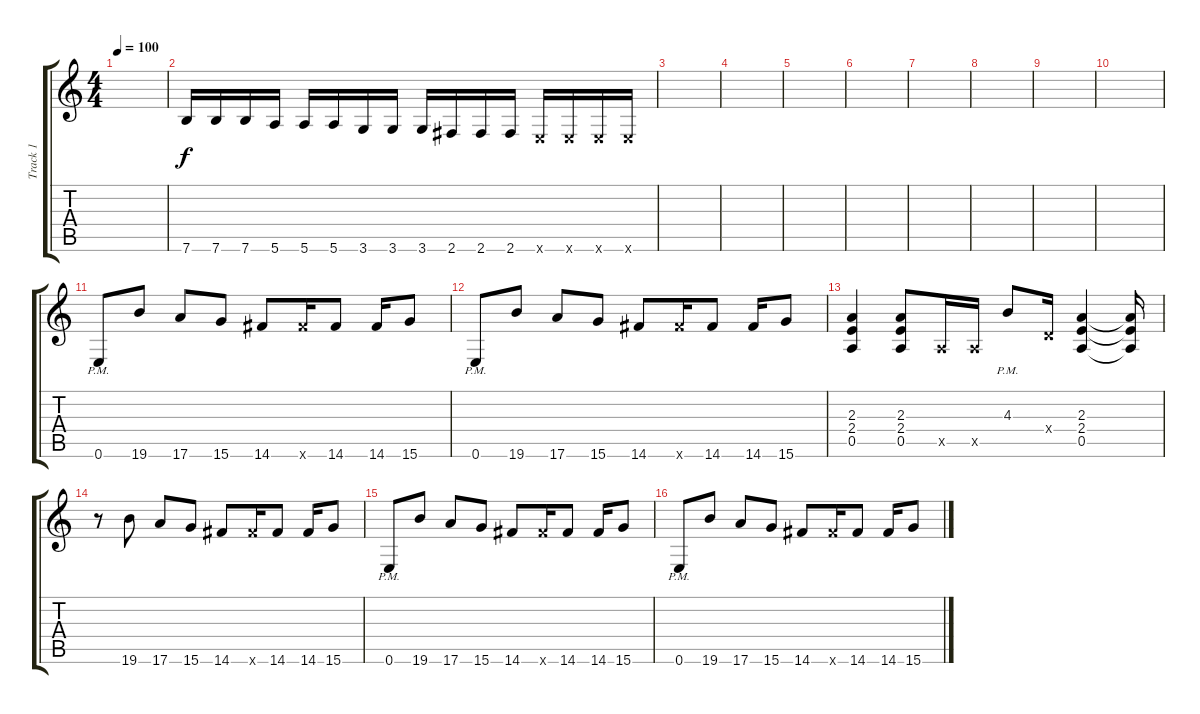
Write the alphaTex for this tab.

\track ("Track 1" "Track 1") {instrument distortionguitar}
\staff {score tabs}
\tuning (E4 B3 G3 D3 A2 E2) {hide}
\ts (4 4)
\tempo 100
\clef g2
\ks c
|
7.6.16 7.6.16 7.6.16 5.6.16 5.6.16 5.6.16 3.6.16 3.6.16 3.6.16 2.6.16 2.6.16 2.6.16 0.6{x}.16 0.6{x}.16 0.6{x}.16 0.6{x}.16 |
|
|
|
|
|
|
|
|
0.6{pm}.8 19.6.8 17.6.8 15.6.8 14.6.8 14.6{x}.16 14.6.8 14.6.16 15.6.8 |
0.6{pm}.8 19.6.8 17.6.8 15.6.8 14.6.8 14.6{x}.16 14.6.8 14.6.16 15.6.8 |
(2.3 2.4 0.5).4{volume 11} (2.3 2.4 0.5).8 0.5{x}.16 0.5{x}.16 4.3{pm}.8 0.4{x}.16 (2.3 2.4 0.5).4 (2.3{t} 2.4{t} 0.5{t}).16 |
r.8{volume 13} 19.6.8 17.6.8 15.6.8 14.6.8 14.6{x}.16 14.6.8 14.6.16 15.6.8 |
0.6{pm}.8 19.6.8 17.6.8 15.6.8 14.6.8 14.6{x}.16 14.6.8 14.6.16 15.6.8 |
0.6{pm}.8 19.6.8 17.6.8 15.6.8 14.6.8 14.6{x}.16 14.6.8 14.6.16 15.6.8
